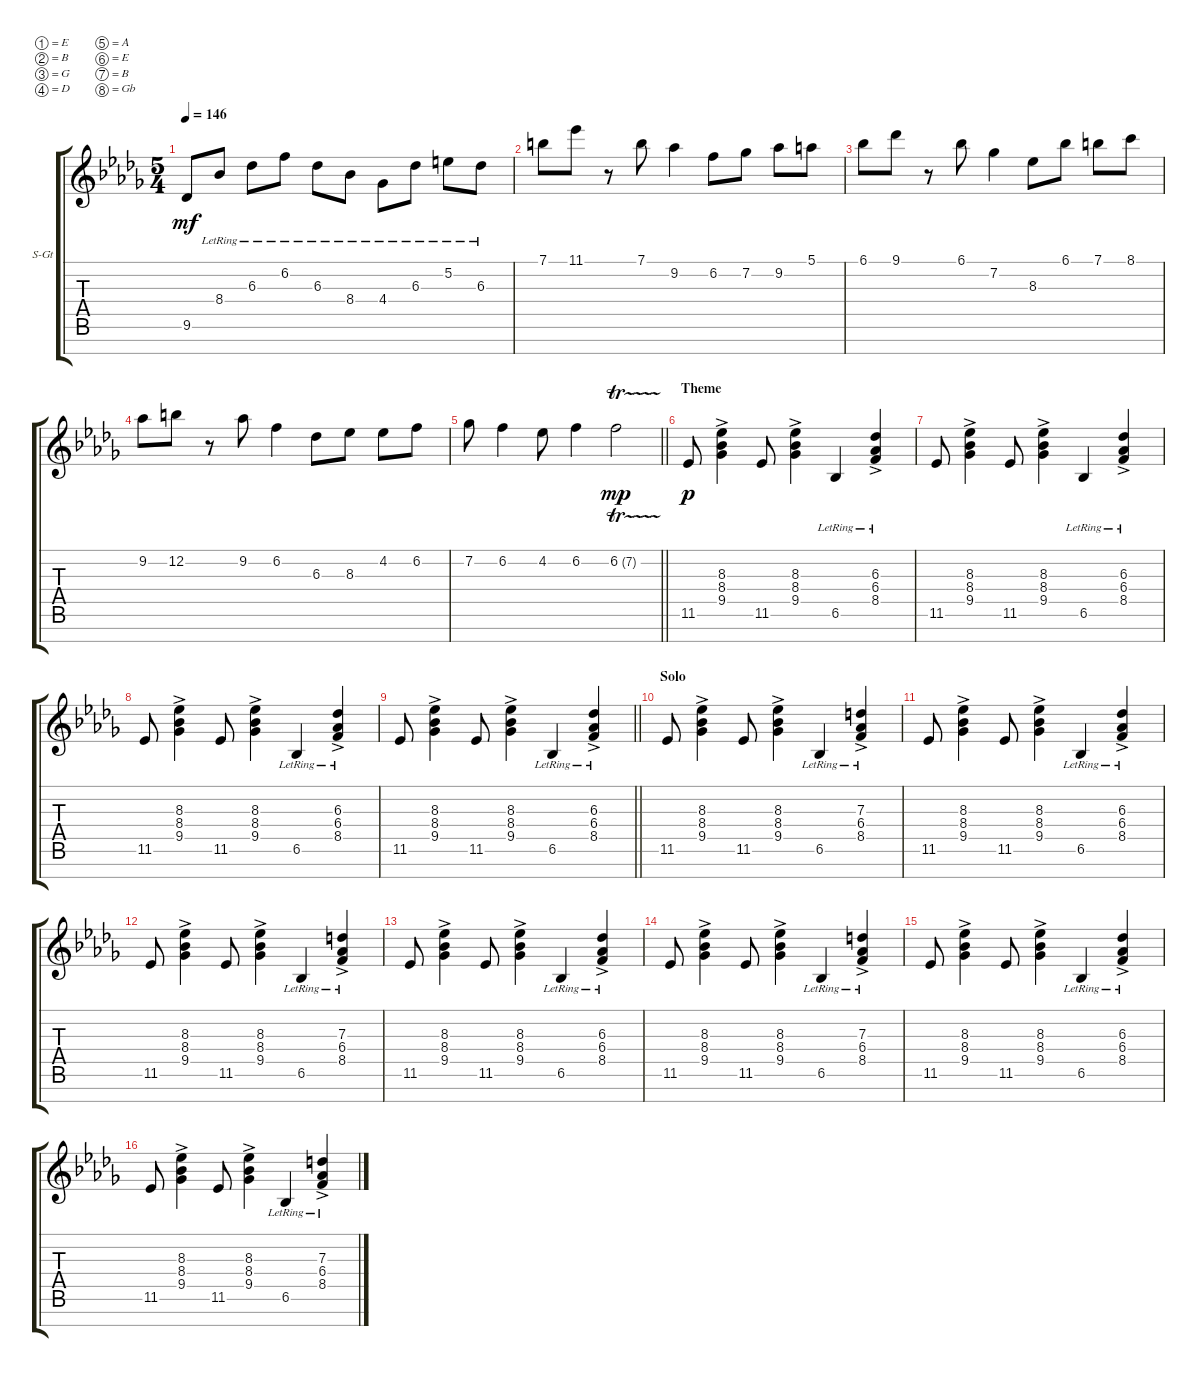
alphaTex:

\bracketExtendMode groupsimilarinstruments
\firstSystemTrackNameOrientation horizontal
\otherSystemsTrackNameOrientation horizontal
\track ("Kenny Barron Piano Rhythm" "S-Gt") {instrument electricgrandpiano}
\staff {score tabs}
\tuning (E4 B3 G3 D3 A2 E2 B1 Gb1)
\displaytranspose 12
\ts (5 4)
\tempo 146
\clef g2
\ks db
9.6.8{dy mf} 8.4{lr}.8 6.3{lr}.8 6.2{lr}.8 6.3{lr}.8 8.4{lr}.8 4.4{lr}.8 6.3{lr}.8 5.2{lr}.8 6.3{lr}.8 |
7.1.8 11.1.8 r.8 7.1.8 9.2.4 6.2.8 7.2.8 9.2.8 5.1.8 |
6.1.8 9.1.8 r.8 6.1.8 7.2.4 8.3.8 6.1.8 7.1.8 8.1.8 |
9.2.8 12.2.8 r.8 9.2.8 6.2.4 6.3.8 8.3.8 4.2.8 6.2.8 |
\barLineRight lightlight
7.2.8 6.2.4 4.2.8 6.2.4 6.2{tr (7 16)}.2{dy mp} |
\section ("" "Theme")
11.6.8{dy p} (8.3{ac} 8.4{ac} 9.5{ac}).4 11.6.8 (8.3{ac} 8.4{ac} 9.5{ac}).4 6.6{lr}.4 (6.3{ac lr} 6.4{ac lr} 8.5{ac lr}).4 |
11.6.8 (8.3{ac} 8.4{ac} 9.5{ac}).4 11.6.8 (8.3{ac} 8.4{ac} 9.5{ac}).4 6.6{lr}.4 (6.3{ac lr} 6.4{ac lr} 8.5{ac lr}).4 |
11.6.8 (8.3{ac} 8.4{ac} 9.5{ac}).4 11.6.8 (8.3{ac} 8.4{ac} 9.5{ac}).4 6.6{lr}.4 (6.3{ac lr} 6.4{ac lr} 8.5{ac lr}).4 |
\barLineRight lightlight
11.6.8 (8.3{ac} 8.4{ac} 9.5{ac}).4 11.6.8 (8.3{ac} 8.4{ac} 9.5{ac}).4 6.6{lr}.4 (6.3{ac lr} 6.4{ac lr} 8.5{ac lr}).4 |
\section ("" "Solo")
11.6.8 (8.3{ac} 8.4{ac} 9.5{ac}).4 11.6.8 (8.3{ac} 8.4{ac} 9.5{ac}).4 6.6{lr}.4 (7.3{ac lr} 6.4{ac lr} 8.5{ac lr}).4 |
11.6.8 (8.3{ac} 8.4{ac} 9.5{ac}).4 11.6.8 (8.3{ac} 8.4{ac} 9.5{ac}).4 6.6{lr}.4 (6.3{ac lr} 6.4{ac lr} 8.5{ac lr}).4 |
11.6.8 (8.3{ac} 8.4{ac} 9.5{ac}).4 11.6.8 (8.3{ac} 8.4{ac} 9.5{ac}).4 6.6{lr}.4 (7.3{ac lr} 6.4{ac lr} 8.5{ac lr}).4 |
11.6.8 (8.3{ac} 8.4{ac} 9.5{ac}).4 11.6.8 (8.3{ac} 8.4{ac} 9.5{ac}).4 6.6{lr}.4 (6.3{ac lr} 6.4{ac lr} 8.5{ac lr}).4 |
11.6.8 (8.3{ac} 8.4{ac} 9.5{ac}).4 11.6.8 (8.3{ac} 8.4{ac} 9.5{ac}).4 6.6{lr}.4 (7.3{ac lr} 6.4{ac lr} 8.5{ac lr}).4 |
11.6.8 (8.3{ac} 8.4{ac} 9.5{ac}).4 11.6.8 (8.3{ac} 8.4{ac} 9.5{ac}).4 6.6{lr}.4 (6.3{ac lr} 6.4{ac lr} 8.5{ac lr}).4 |
11.6.8 (8.3{ac} 8.4{ac} 9.5{ac}).4 11.6.8 (8.3{ac} 8.4{ac} 9.5{ac}).4 6.6{lr}.4 (7.3{ac lr} 6.4{ac lr} 8.5{ac lr}).4
